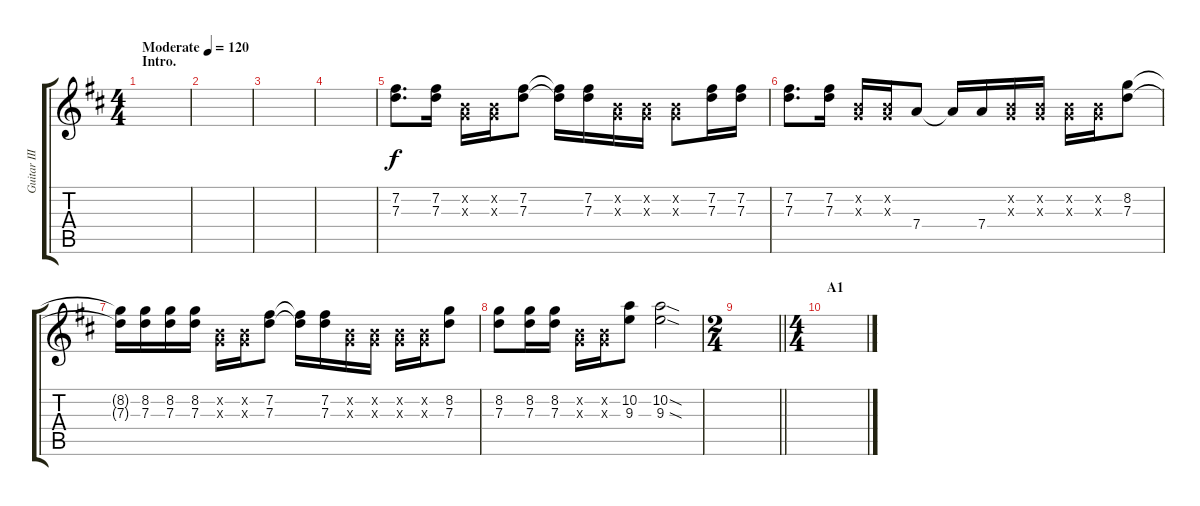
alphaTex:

\track ("Guitar III (Nakano Azusa)" "Guitar III") {instrument electricguitarclean}
\staff {score tabs}
\tuning (E4 B3 G3 D3 A2 E2) {hide}
\ts (4 4)
\section ("" "Intro.")
\tempo (120 "Moderate")
\clef g2
\ks d
|
|
|
|
(7.2 7.3).8{d} (7.2 7.3).16 (0.2{x} 0.3{x}).16 (0.2{x} 0.3{x}).16 (7.2 7.3).8 (7.2{t} 7.3{t}).16 (7.2 7.3).16 (0.2{x} 0.3{x}).16 (0.2{x} 0.3{x}).16 (0.2{x} 0.3{x}).8 (7.2 7.3).16 (7.2 7.3).16 |
(7.2 7.3).8{d} (7.2 7.3).16 (0.2{x} 0.3{x}).16 (0.2{x} 0.3{x}).16 7.4.8 7.4{t}.16 7.4.16 (0.2{x} 0.3{x}).16 (0.2{x} 0.3{x}).16 (0.2{x} 0.3{x}).16 (0.2{x} 0.3{x}).16 (8.2 7.3).8 |
(8.2{t} 7.3{t}).16 (8.2 7.3).16 (8.2 7.3).16 (8.2 7.3).16 (0.2{x} 0.3{x}).16 (0.2{x} 0.3{x}).16 (7.2 7.3).8 (7.2{t} 7.3{t}).16 (7.2 7.3).16 (0.2{x} 0.3{x}).16 (0.2{x} 0.3{x}).16 (0.2{x} 0.3{x}).16 (0.2{x} 0.3{x}).16 (8.2 7.3).8 |
(8.2 7.3).8 (8.2 7.3).16 (8.2 7.3).16 (0.2{x} 0.3{x}).16 (0.2{x} 0.3{x}).16 (10.2 9.3).8 (10.2{sod} 9.3{sod}).2 |
\ts (2 4)
\barLineRight lightlight
|
\ts (4 4)
\section ("" "A1")
